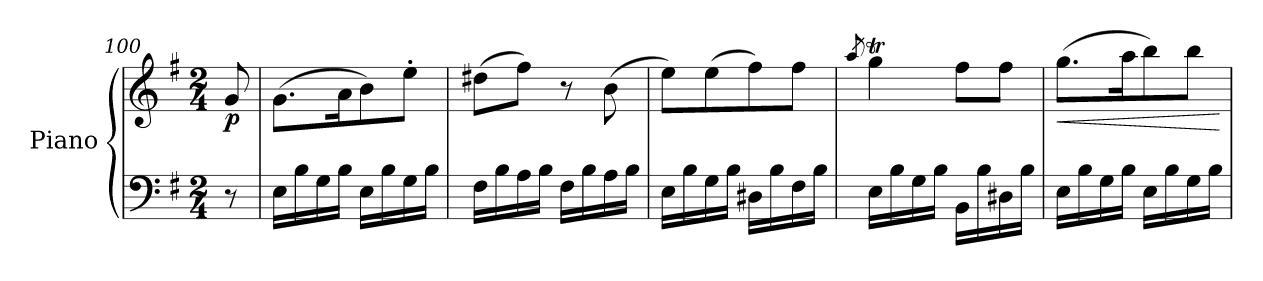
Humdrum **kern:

**kern	**kern	**dynam
*part1	*part1	*part1
*staff2	*staff1	*staff1/2
*I"Piano	*	*
*I'Pno.	*	*
!!LO:LB:g=z
*clefF4	*clefG2	*
*k[f#]	*k[f#]	*
*M2/4	*M2/4	*
=100X7	=100X7	=100X7
!	!	!LO:DY:b
8r	8g/	p
=101	=101	=101
16E\LL	(>8.g\L	.
16B\	.	.
16G\	.	.
16B\JJ	16a\K	.
16E\LL	8b\)	.
16B\	.	.
16G\	8ee'\J	.
16B\JJ	.	.
=102	=102	=102
16F#\LL	(>8dd#X\L	.
16B\	.	.
16A\	8ff#\J)	.
16B\JJ	.	.
16F#\LL	8r	.
16B\	.	.
16A\	(>8b\	.
16B\JJ	.	.
=103	=103	=103
16E\LL	8ee\L)	.
16B\	.	.
16G\	(>8ee\	.
16B\JJ	.	.
16D#X\LL	8ff#\)	.
16B\	.	.
16F#\	8ff#\J	.
16B\JJ	.	.
=104	=104	=104
.	8qaa/	.
16E\LL	4ggT\	.
16B\	.	.
16G\	.	.
16B\JJ	.	.
16BB\LL	8ff#\L	.
16B\	.	.
16D#X\	8ff#\J	.
16B\JJ	.	.
=105	=105	=105
!	!	!LO:HP:b
16E\LL	(>8.gg\L	<
16B\	.	.
16G\	.	.
16B\JJ	16aa\K	.
16E\LL	8bb\)	.
16B\	.	.
16G\	8bb\J	.
16B\JJ	.	.
.	.	[
=	=	=
*-	*-	*-
